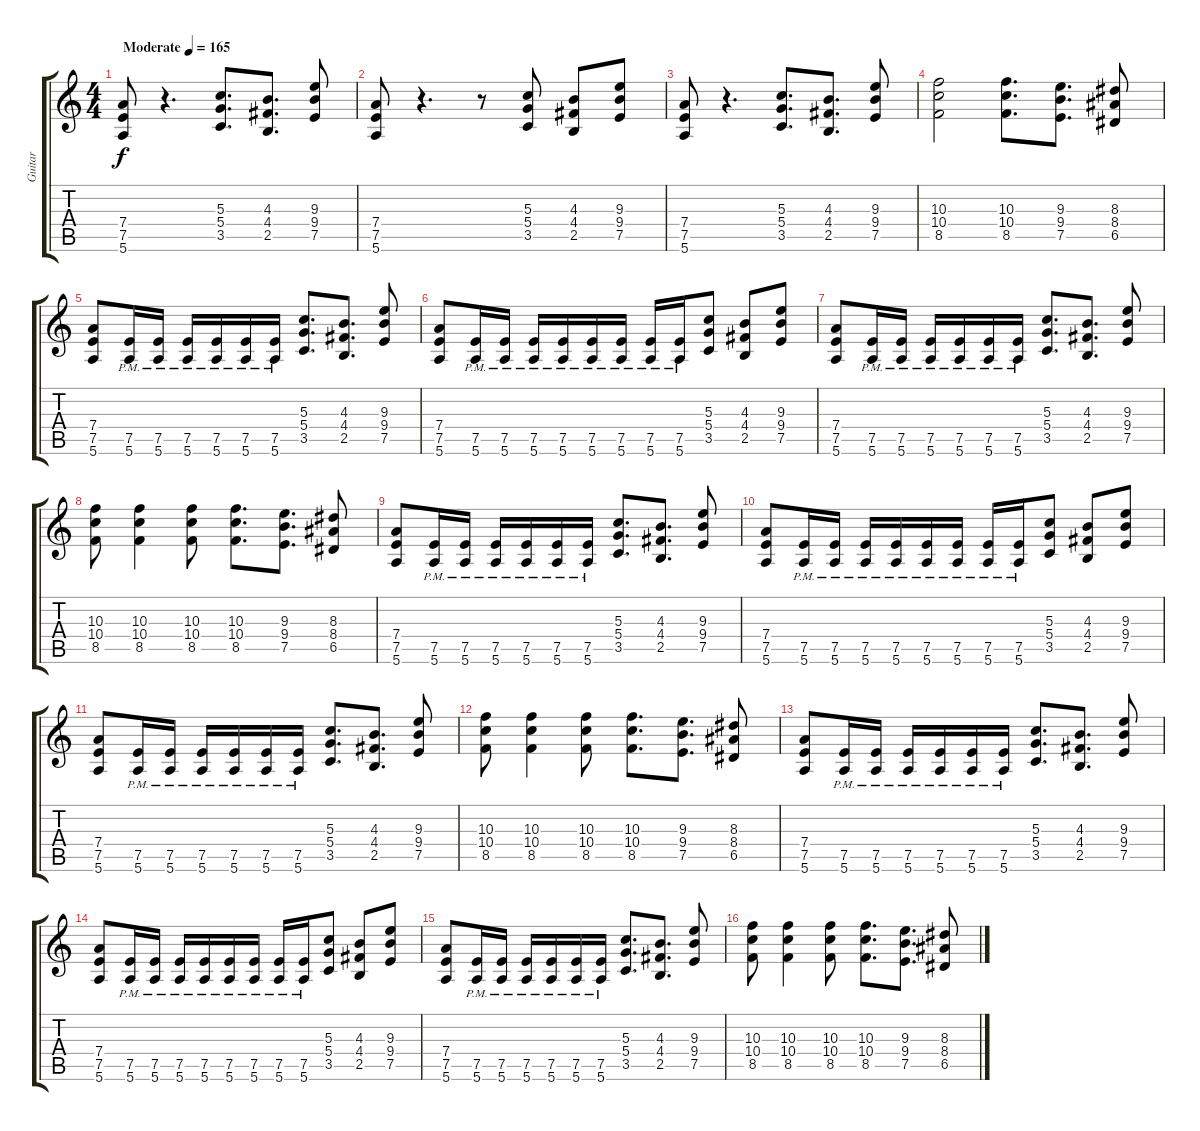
\track ("Guitar" "Guitar") {instrument overdrivenguitar}
\staff {score tabs}
\tuning (E4 B3 G3 D3 A2 E2) {hide}
\ts (4 4)
\tempo (165 "Moderate")
\clef g2
\ks c
(7.4 7.5 5.6).8{dy f instrument overdrivenguitar} r.4{d} (5.3 5.4 3.5).8{d} (4.3 4.4 2.5).8{d} (9.3 9.4 7.5).8 |
(7.4 7.5 5.6).8 r.4{d} r.8 (5.3 5.4 3.5).8 (4.3 4.4 2.5).8 (9.3 9.4 7.5).8 |
(7.4 7.5 5.6).8 r.4{d} (5.3 5.4 3.5).8{d} (4.3 4.4 2.5).8{d} (9.3 9.4 7.5).8 |
(10.3 10.4 8.5).2 (10.3 10.4 8.5).8{d} (9.3 9.4 7.5).8{d} (8.3 8.4 6.5).8 |
(7.4 7.5 5.6).8 (7.5{pm} 5.6{pm}).16 (7.5{pm} 5.6{pm}).16 (7.5{pm} 5.6{pm}).16 (7.5{pm} 5.6{pm}).16 (7.5{pm} 5.6{pm}).16 (7.5{pm} 5.6{pm}).16 (5.3 5.4 3.5).8{d} (4.3 4.4 2.5).8{d} (9.3 9.4 7.5).8 |
(7.4 7.5 5.6).8 (7.5{pm} 5.6{pm}).16 (7.5{pm} 5.6{pm}).16 (7.5{pm} 5.6{pm}).16 (7.5{pm} 5.6{pm}).16 (7.5{pm} 5.6{pm}).16 (7.5{pm} 5.6{pm}).16 (7.5{pm} 5.6{pm}).16 (7.5{pm} 5.6{pm}).16 (5.3 5.4 3.5).8 (4.3 4.4 2.5).8 (9.3 9.4 7.5).8 |
(7.4 7.5 5.6).8 (7.5{pm} 5.6{pm}).16 (7.5{pm} 5.6{pm}).16 (7.5{pm} 5.6{pm}).16 (7.5{pm} 5.6{pm}).16 (7.5{pm} 5.6{pm}).16 (7.5{pm} 5.6{pm}).16 (5.3 5.4 3.5).8{d} (4.3 4.4 2.5).8{d} (9.3 9.4 7.5).8 |
(10.3 10.4 8.5).8 (10.3 10.4 8.5).4 (10.3 10.4 8.5).8 (10.3 10.4 8.5).8{d} (9.3 9.4 7.5).8{d} (8.3 8.4 6.5).8 |
(7.4 7.5 5.6).8 (7.5{pm} 5.6{pm}).16 (7.5{pm} 5.6{pm}).16 (7.5{pm} 5.6{pm}).16 (7.5{pm} 5.6{pm}).16 (7.5{pm} 5.6{pm}).16 (7.5{pm} 5.6{pm}).16 (5.3 5.4 3.5).8{d} (4.3 4.4 2.5).8{d} (9.3 9.4 7.5).8 |
(7.4 7.5 5.6).8 (7.5{pm} 5.6{pm}).16 (7.5{pm} 5.6{pm}).16 (7.5{pm} 5.6{pm}).16 (7.5{pm} 5.6{pm}).16 (7.5{pm} 5.6{pm}).16 (7.5{pm} 5.6{pm}).16 (7.5{pm} 5.6{pm}).16 (7.5{pm} 5.6{pm}).16 (5.3 5.4 3.5).8 (4.3 4.4 2.5).8 (9.3 9.4 7.5).8 |
(7.4 7.5 5.6).8 (7.5{pm} 5.6{pm}).16 (7.5{pm} 5.6{pm}).16 (7.5{pm} 5.6{pm}).16 (7.5{pm} 5.6{pm}).16 (7.5{pm} 5.6{pm}).16 (7.5{pm} 5.6{pm}).16 (5.3 5.4 3.5).8{d} (4.3 4.4 2.5).8{d} (9.3 9.4 7.5).8 |
(10.3 10.4 8.5).8 (10.3 10.4 8.5).4 (10.3 10.4 8.5).8 (10.3 10.4 8.5).8{d} (9.3 9.4 7.5).8{d} (8.3 8.4 6.5).8 |
(7.4 7.5 5.6).8 (7.5{pm} 5.6{pm}).16 (7.5{pm} 5.6{pm}).16 (7.5{pm} 5.6{pm}).16 (7.5{pm} 5.6{pm}).16 (7.5{pm} 5.6{pm}).16 (7.5{pm} 5.6{pm}).16 (5.3 5.4 3.5).8{d} (4.3 4.4 2.5).8{d} (9.3 9.4 7.5).8 |
(7.4 7.5 5.6).8 (7.5{pm} 5.6{pm}).16 (7.5{pm} 5.6{pm}).16 (7.5{pm} 5.6{pm}).16 (7.5{pm} 5.6{pm}).16 (7.5{pm} 5.6{pm}).16 (7.5{pm} 5.6{pm}).16 (7.5{pm} 5.6{pm}).16 (7.5{pm} 5.6{pm}).16 (5.3 5.4 3.5).8 (4.3 4.4 2.5).8 (9.3 9.4 7.5).8 |
(7.4 7.5 5.6).8 (7.5{pm} 5.6{pm}).16 (7.5{pm} 5.6{pm}).16 (7.5{pm} 5.6{pm}).16 (7.5{pm} 5.6{pm}).16 (7.5{pm} 5.6{pm}).16 (7.5{pm} 5.6{pm}).16 (5.3 5.4 3.5).8{d} (4.3 4.4 2.5).8{d} (9.3 9.4 7.5).8 |
(10.3 10.4 8.5).8 (10.3 10.4 8.5).4 (10.3 10.4 8.5).8 (10.3 10.4 8.5).8{d} (9.3 9.4 7.5).8{d} (8.3 8.4 6.5).8
